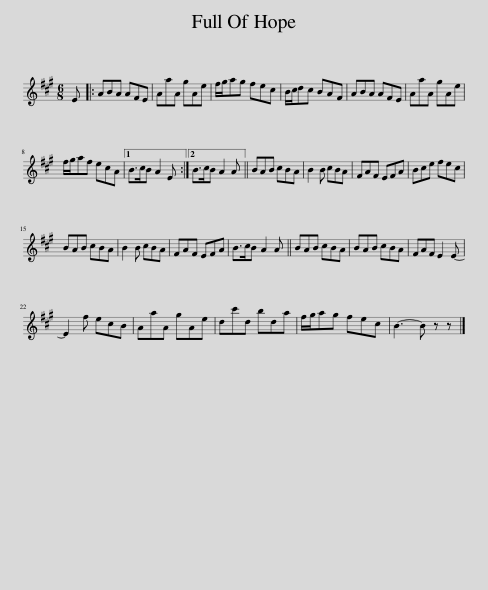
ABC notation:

X:1
L:1/8
M:6/8
I:linebreak $
K:A
V:1 treble
V:1
 E |: ABA AFE | AaA gAe | f/g/ag fec | B/c/dc BAF | %5
 ABA AFE | AaA gAe |$ f/g/af ecA |1 B>cB A2 E :|2 B>cB A2 A || %10
 BAB cBA | B2 B cBA | FAF EFA | Bce fec |$ BAB cBA | %15
 B2 B cBA | FAF EFA | B>cB A2 A || BAB cBA | BAB cBA | %20
 FAF E2 E- |$ E2 f ecB | AaA gAe | dc'd bda | f/g/ag fec | %25
 B3- B z z |] %26
